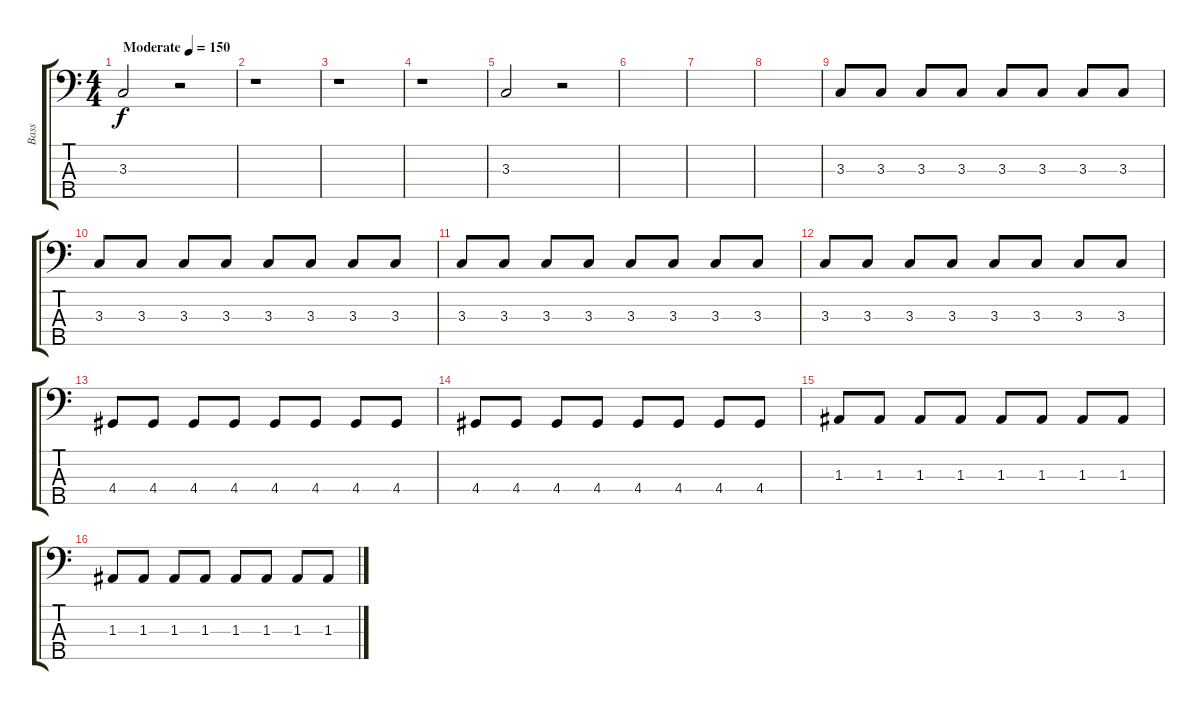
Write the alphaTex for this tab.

\track ("Bass" "Bass") {instrument electricbassfinger}
\staff {score tabs}
\tuning (G2 D2 A1 E1 B0) {hide}
\ts (4 4)
\tempo (150 "Moderate")
\clef f4
\ks c
3.3.2{dy f instrument electricbassfinger} r.2 |
r.1 |
r.1 |
r.1 |
3.3.2 r.2 |
|
|
|
3.3.8 3.3.8 3.3.8 3.3.8 3.3.8 3.3.8 3.3.8 3.3.8 |
3.3.8 3.3.8 3.3.8 3.3.8 3.3.8 3.3.8 3.3.8 3.3.8 |
3.3.8 3.3.8 3.3.8 3.3.8 3.3.8 3.3.8 3.3.8 3.3.8 |
3.3.8 3.3.8 3.3.8 3.3.8 3.3.8 3.3.8 3.3.8 3.3.8 |
4.4.8 4.4.8 4.4.8 4.4.8 4.4.8 4.4.8 4.4.8 4.4.8 |
4.4.8 4.4.8 4.4.8 4.4.8 4.4.8 4.4.8 4.4.8 4.4.8 |
1.3.8 1.3.8 1.3.8 1.3.8 1.3.8 1.3.8 1.3.8 1.3.8 |
1.3.8 1.3.8 1.3.8 1.3.8 1.3.8 1.3.8 1.3.8 1.3.8
